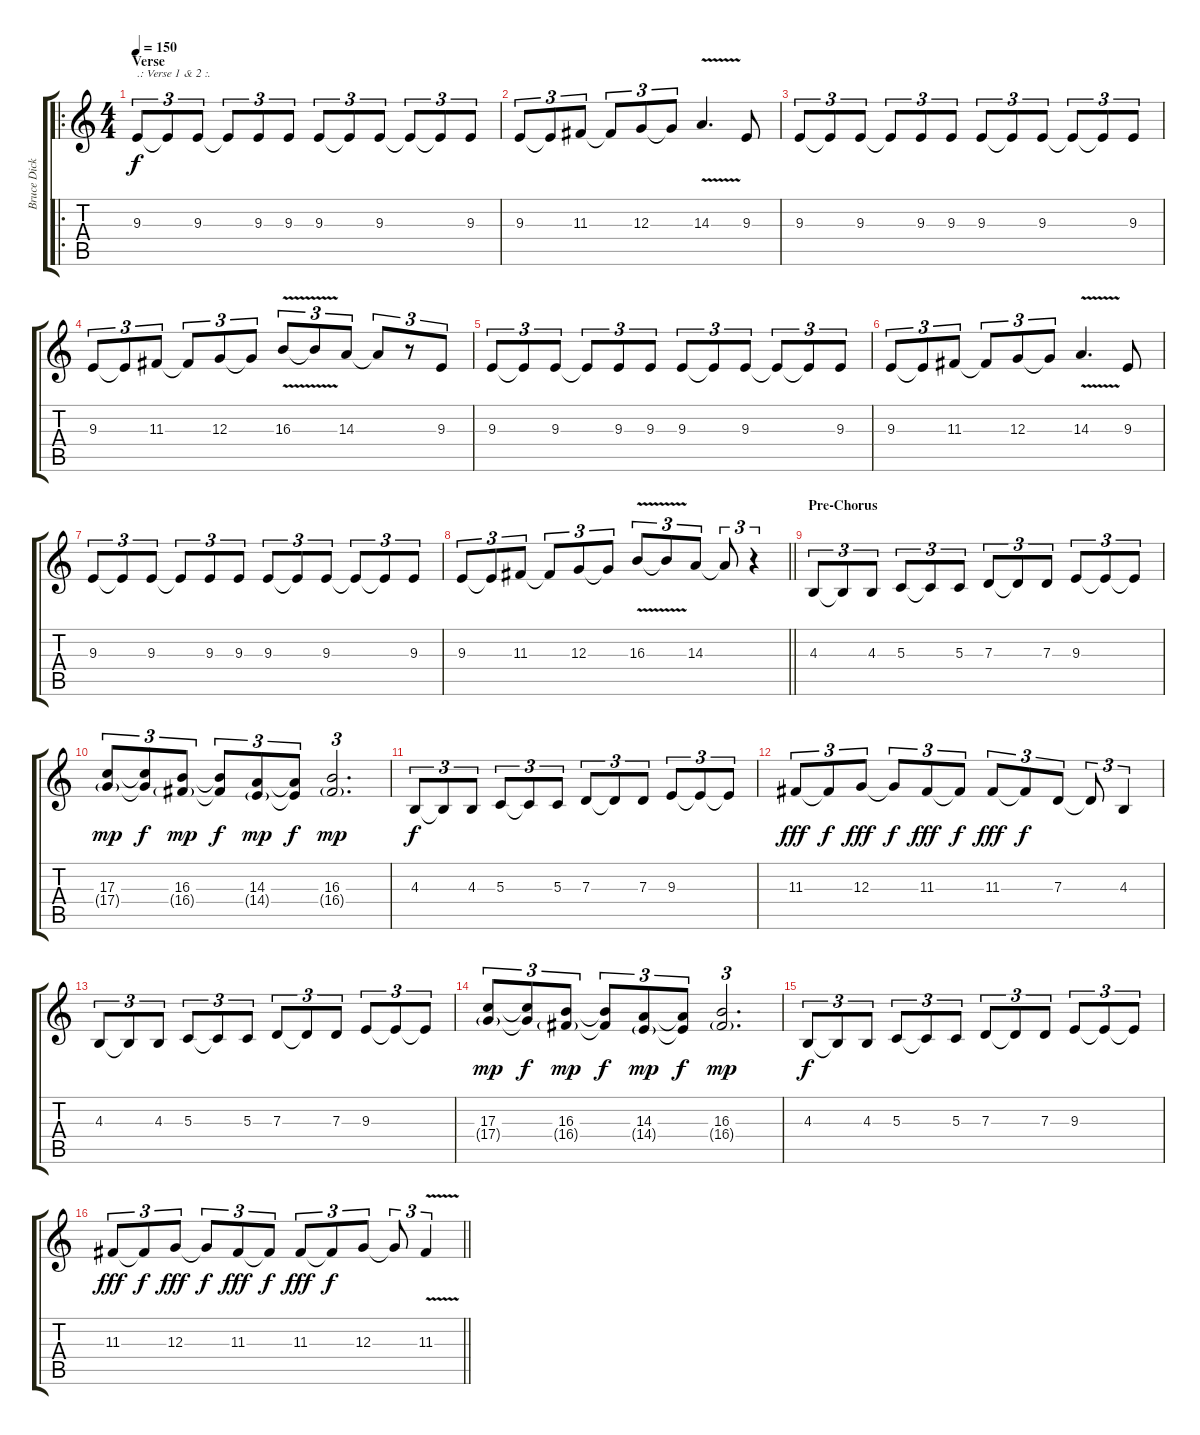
\track ("Bruce Dickinson" "Bruce Dick") {instrument synthvoice}
\staff {score tabs}
\tuning (E4 B3 G3 D3 A2 E2) {hide}
\ro
\ts (4 4)
\section ("" "Verse")
\tempo 150
\clef g2
\ks c
9.3.8{tu (3 2) txt ".: Verse 1 & 2 :." dy f} 9.3{t}.8{tu (3 2)} 9.3.8{tu (3 2)} 9.3{t}.8{tu (3 2)} 9.3.8{tu (3 2)} 9.3.8{tu (3 2)} 9.3.8{tu (3 2)} 9.3{t}.8{tu (3 2)} 9.3.8{tu (3 2)} 9.3{t}.8{tu (3 2)} 9.3{t}.8{tu (3 2)} 9.3.8{tu (3 2)} |
9.3.8{tu (3 2)} 9.3{t}.8{tu (3 2)} 11.3.8{tu (3 2)} 11.3{t}.8{tu (3 2)} 12.3.8{tu (3 2)} 12.3{t}.8{tu (3 2)} 14.3{v}.4{d} 9.3.8 |
9.3.8{tu (3 2)} 9.3{t}.8{tu (3 2)} 9.3.8{tu (3 2)} 9.3{t}.8{tu (3 2)} 9.3.8{tu (3 2)} 9.3.8{tu (3 2)} 9.3.8{tu (3 2)} 9.3{t}.8{tu (3 2)} 9.3.8{tu (3 2)} 9.3{t}.8{tu (3 2)} 9.3{t}.8{tu (3 2)} 9.3.8{tu (3 2)} |
9.3.8{tu (3 2)} 9.3{t}.8{tu (3 2)} 11.3.8{tu (3 2)} 11.3{t}.8{tu (3 2)} 12.3.8{tu (3 2)} 12.3{t}.8{tu (3 2)} 16.3{v}.8{tu (3 2)} 16.3{t}.8{tu (3 2)} 14.3.8{tu (3 2)} 14.3{t}.8{tu (3 2)} r.8{tu (3 2)} 9.3.8{tu (3 2)} |
9.3.8{tu (3 2)} 9.3{t}.8{tu (3 2)} 9.3.8{tu (3 2)} 9.3{t}.8{tu (3 2)} 9.3.8{tu (3 2)} 9.3.8{tu (3 2)} 9.3.8{tu (3 2)} 9.3{t}.8{tu (3 2)} 9.3.8{tu (3 2)} 9.3{t}.8{tu (3 2)} 9.3{t}.8{tu (3 2)} 9.3.8{tu (3 2)} |
9.3.8{tu (3 2)} 9.3{t}.8{tu (3 2)} 11.3.8{tu (3 2)} 11.3{t}.8{tu (3 2)} 12.3.8{tu (3 2)} 12.3{t}.8{tu (3 2)} 14.3{v}.4{d} 9.3.8 |
9.3.8{tu (3 2)} 9.3{t}.8{tu (3 2)} 9.3.8{tu (3 2)} 9.3{t}.8{tu (3 2)} 9.3.8{tu (3 2)} 9.3.8{tu (3 2)} 9.3.8{tu (3 2)} 9.3{t}.8{tu (3 2)} 9.3.8{tu (3 2)} 9.3{t}.8{tu (3 2)} 9.3{t}.8{tu (3 2)} 9.3.8{tu (3 2)} |
\barLineRight lightlight
9.3.8{tu (3 2)} 9.3{t}.8{tu (3 2)} 11.3.8{tu (3 2)} 11.3{t}.8{tu (3 2)} 12.3.8{tu (3 2)} 12.3{t}.8{tu (3 2)} 16.3{v}.8{tu (3 2)} 16.3{t}.8{tu (3 2)} 14.3.8{tu (3 2)} 14.3{t}.8{tu (3 2)} r.4{tu (3 2)} |
\section ("" "Pre-Chorus")
4.3.8{tu (3 2)} 4.3{t}.8{tu (3 2)} 4.3.8{tu (3 2)} 5.3.8{tu (3 2)} 5.3{t}.8{tu (3 2)} 5.3.8{tu (3 2)} 7.3.8{tu (3 2)} 7.3{t}.8{tu (3 2)} 7.3.8{tu (3 2)} 9.3.8{tu (3 2)} 9.3{t}.8{tu (3 2)} 9.3{t}.8{tu (3 2)} |
(17.3 17.4{g}).8{tu (3 2) dy mp} (17.3{t} 17.4{t}).8{tu (3 2) dy f} (16.3 16.4{g}).8{tu (3 2) dy mp} (16.3{t} 16.4{t}).8{tu (3 2) dy f} (14.3 14.4{g}).8{tu (3 2) dy mp} (14.3{t} 14.4{t}).8{tu (3 2) dy f} (16.3 16.4{g}).2{d tu (3 2) dy mp} |
4.3.8{tu (3 2) dy f} 4.3{t}.8{tu (3 2)} 4.3.8{tu (3 2)} 5.3.8{tu (3 2)} 5.3{t}.8{tu (3 2)} 5.3.8{tu (3 2)} 7.3.8{tu (3 2)} 7.3{t}.8{tu (3 2)} 7.3.8{tu (3 2)} 9.3.8{tu (3 2)} 9.3{t}.8{tu (3 2)} 9.3{t}.8{tu (3 2)} |
11.3.8{tu (3 2) dy fff} 11.3{t}.8{tu (3 2) dy f} 12.3.8{tu (3 2) dy fff} 12.3{t}.8{tu (3 2) dy f} 11.3.8{tu (3 2) dy fff} 11.3{t}.8{tu (3 2) dy f} 11.3.8{tu (3 2) dy fff} 11.3{t}.8{tu (3 2) dy f} 7.3.8{tu (3 2)} 7.3{t}.8{tu (3 2)} 4.3.4{tu (3 2)} |
4.3.8{tu (3 2)} 4.3{t}.8{tu (3 2)} 4.3.8{tu (3 2)} 5.3.8{tu (3 2)} 5.3{t}.8{tu (3 2)} 5.3.8{tu (3 2)} 7.3.8{tu (3 2)} 7.3{t}.8{tu (3 2)} 7.3.8{tu (3 2)} 9.3.8{tu (3 2)} 9.3{t}.8{tu (3 2)} 9.3{t}.8{tu (3 2)} |
(17.3 17.4{g}).8{tu (3 2) dy mp} (17.3{t} 17.4{t}).8{tu (3 2) dy f} (16.3 16.4{g}).8{tu (3 2) dy mp} (16.3{t} 16.4{t}).8{tu (3 2) dy f} (14.3 14.4{g}).8{tu (3 2) dy mp} (14.3{t} 14.4{t}).8{tu (3 2) dy f} (16.3 16.4{g}).2{d tu (3 2) dy mp} |
4.3.8{tu (3 2) dy f} 4.3{t}.8{tu (3 2)} 4.3.8{tu (3 2)} 5.3.8{tu (3 2)} 5.3{t}.8{tu (3 2)} 5.3.8{tu (3 2)} 7.3.8{tu (3 2)} 7.3{t}.8{tu (3 2)} 7.3.8{tu (3 2)} 9.3.8{tu (3 2)} 9.3{t}.8{tu (3 2)} 9.3{t}.8{tu (3 2)} |
\barLineRight lightlight
11.3.8{tu (3 2) dy fff} 11.3{t}.8{tu (3 2) dy f} 12.3.8{tu (3 2) dy fff} 12.3{t}.8{tu (3 2) dy f} 11.3.8{tu (3 2) dy fff} 11.3{t}.8{tu (3 2) dy f} 11.3.8{tu (3 2) dy fff} 11.3{t}.8{tu (3 2) dy f} 12.3.8{tu (3 2)} 12.3{t}.8{tu (3 2)} 11.3{v}.4{tu (3 2)}
